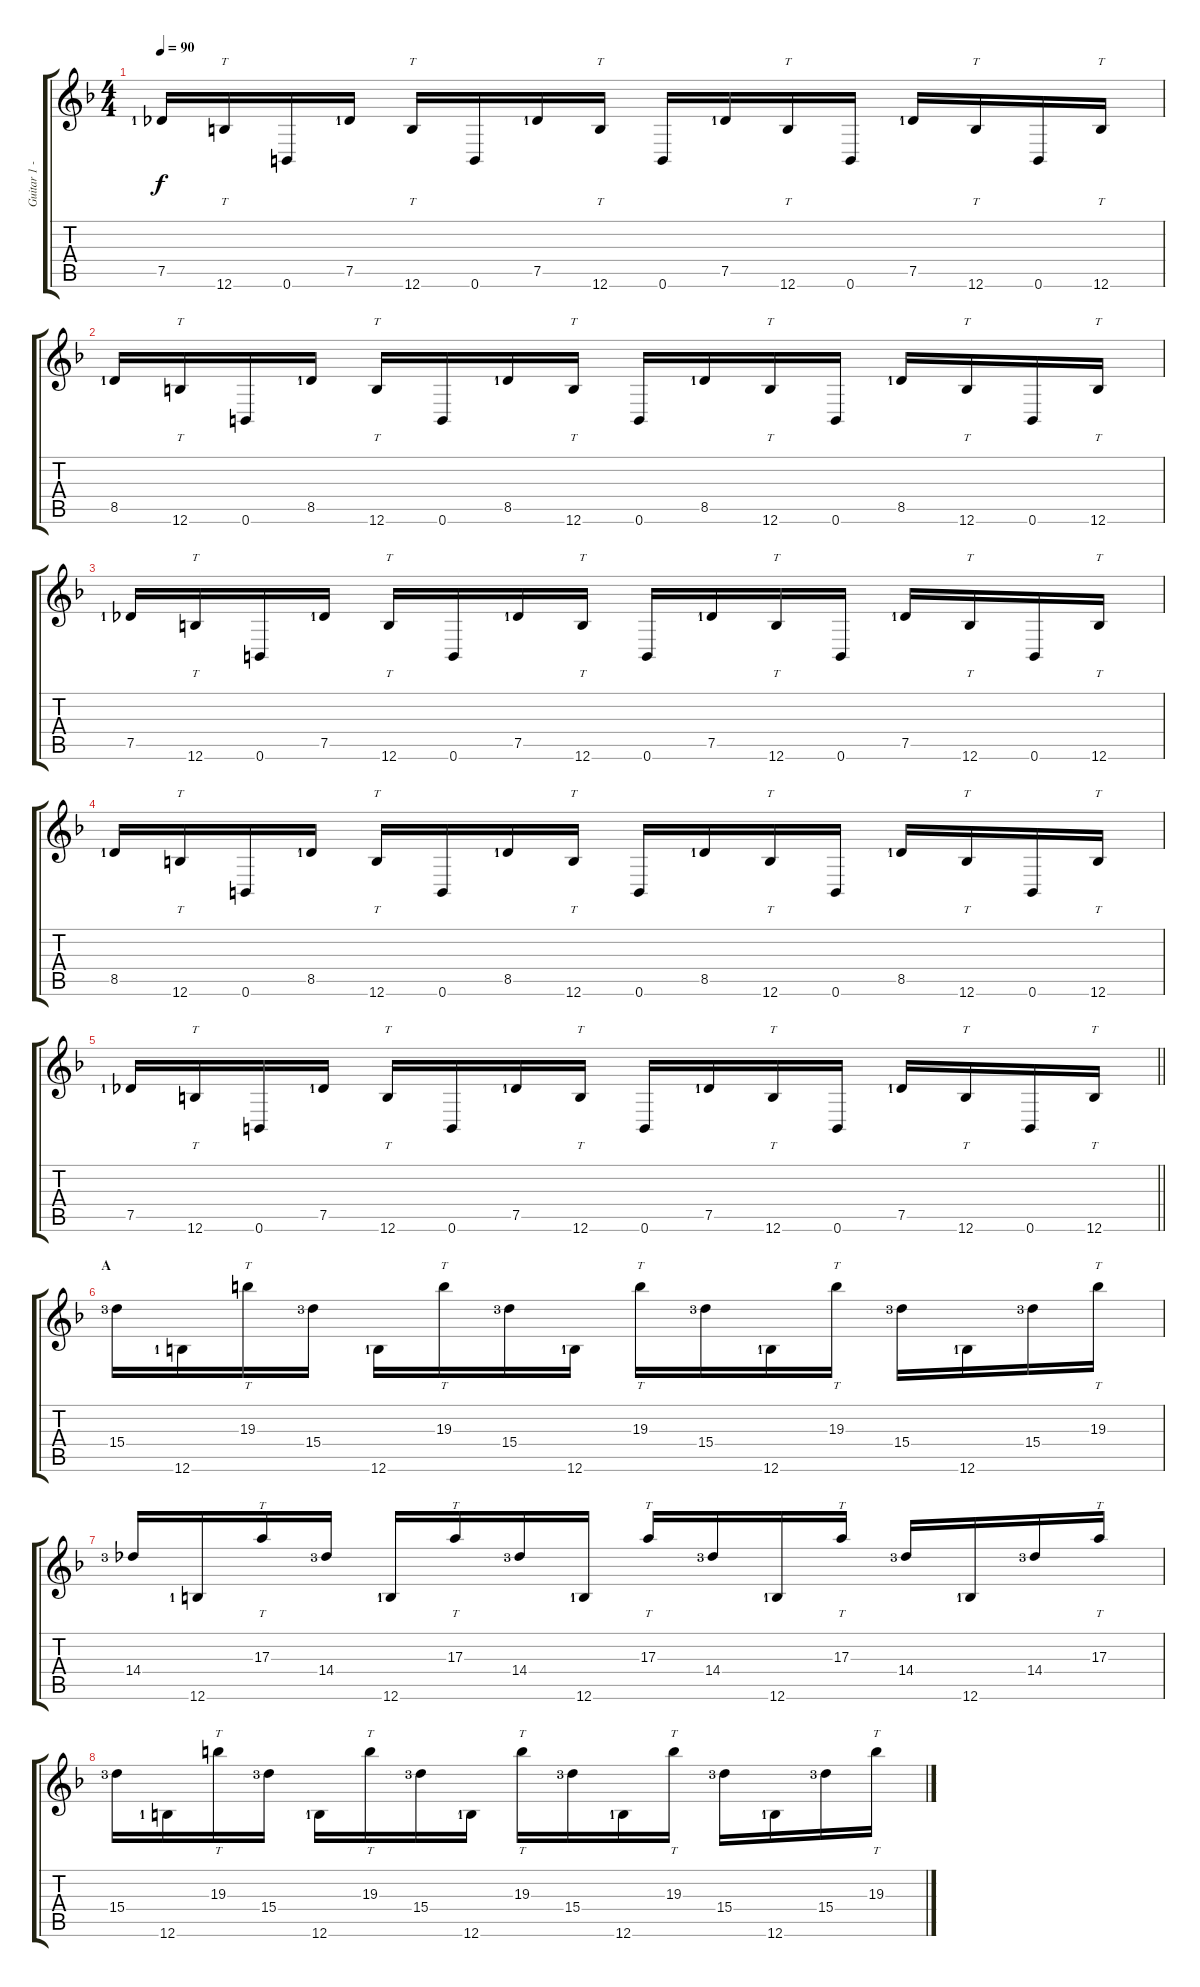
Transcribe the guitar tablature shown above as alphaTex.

\track ("Guitar 1 - Uruha" "Guitar 1 -") {instrument electricguitarjazz}
\staff {score tabs}
\tuning (Db4 Ab3 E3 B2 Gb2 B1) {hide}
\ts (4 4)
\tempo 90
\clef g2
\ks f
7.5{lf 2}.16{dy f} 12.6.16{tt} 0.6.16 7.5{lf 2}.16 12.6.16{tt} 0.6.16 7.5{lf 2}.16 12.6.16{tt} 0.6.16 7.5{lf 2}.16 12.6.16{tt} 0.6.16 7.5{lf 2}.16 12.6.16{tt} 0.6.16 12.6.16{tt} |
8.5{lf 2}.16 12.6.16{tt} 0.6.16 8.5{lf 2}.16 12.6.16{tt} 0.6.16 8.5{lf 2}.16 12.6.16{tt} 0.6.16 8.5{lf 2}.16 12.6.16{tt} 0.6.16 8.5{lf 2}.16 12.6.16{tt} 0.6.16 12.6.16{tt} |
7.5{lf 2}.16 12.6.16{tt} 0.6.16 7.5{lf 2}.16 12.6.16{tt} 0.6.16 7.5{lf 2}.16 12.6.16{tt} 0.6.16 7.5{lf 2}.16 12.6.16{tt} 0.6.16 7.5{lf 2}.16 12.6.16{tt} 0.6.16 12.6.16{tt} |
8.5{lf 2}.16 12.6.16{tt} 0.6.16 8.5{lf 2}.16 12.6.16{tt} 0.6.16 8.5{lf 2}.16 12.6.16{tt} 0.6.16 8.5{lf 2}.16 12.6.16{tt} 0.6.16 8.5{lf 2}.16 12.6.16{tt} 0.6.16 12.6.16{tt} |
\barLineRight lightlight
7.5{lf 2}.16 12.6.16{tt} 0.6.16 7.5{lf 2}.16 12.6.16{tt} 0.6.16 7.5{lf 2}.16 12.6.16{tt} 0.6.16 7.5{lf 2}.16 12.6.16{tt} 0.6.16 7.5{lf 2}.16 12.6.16{tt} 0.6.16 12.6.16{tt} |
\section ("" "A")
15.4{lf 4}.16 12.6{lf 2}.16 19.3.16{tt} 15.4{lf 4}.16 12.6{lf 2}.16 19.3.16{tt} 15.4{lf 4}.16 12.6{lf 2}.16 19.3.16{tt} 15.4{lf 4}.16 12.6{lf 2}.16 19.3.16{tt} 15.4{lf 4}.16 12.6{lf 2}.16 15.4{lf 4}.16 19.3.16{tt} |
14.4{lf 4}.16 12.6{lf 2}.16 17.3.16{tt} 14.4{lf 4}.16 12.6{lf 2}.16 17.3.16{tt} 14.4{lf 4}.16 12.6{lf 2}.16 17.3.16{tt} 14.4{lf 4}.16 12.6{lf 2}.16 17.3.16{tt} 14.4{lf 4}.16 12.6{lf 2}.16 14.4{lf 4}.16 17.3.16{tt} |
15.4{lf 4}.16 12.6{lf 2}.16 19.3.16{tt} 15.4{lf 4}.16 12.6{lf 2}.16 19.3.16{tt} 15.4{lf 4}.16 12.6{lf 2}.16 19.3.16{tt} 15.4{lf 4}.16 12.6{lf 2}.16 19.3.16{tt} 15.4{lf 4}.16 12.6{lf 2}.16 15.4{lf 4}.16 19.3.16{tt}
